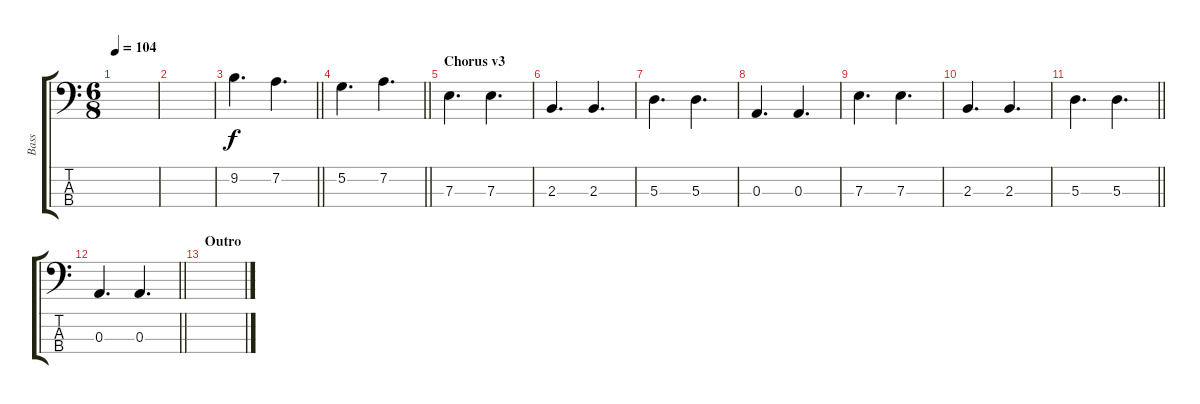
\track ("Bass" "Bass") {instrument electricbassfinger}
\staff {score tabs}
\tuning (G2 D2 A1 E1) {hide}
\ts (6 8)
\tempo 104
\clef f4
\ks c
|
|
\barLineRight lightlight
9.2.4{d} 7.2.4{d} |
\barLineRight lightlight
5.2.4{d} 7.2.4{d} |
\section ("" "Chorus v3")
7.3.4{d} 7.3.4{d} |
2.3.4{d} 2.3.4{d} |
5.3.4{d} 5.3.4{d} |
0.3.4{d} 0.3.4{d} |
7.3.4{d} 7.3.4{d} |
2.3.4{d} 2.3.4{d} |
\barLineRight lightlight
5.3.4{d} 5.3.4{d} |
\barLineRight lightlight
0.3.4{d} 0.3.4{d} |
\section ("" "Outro")
